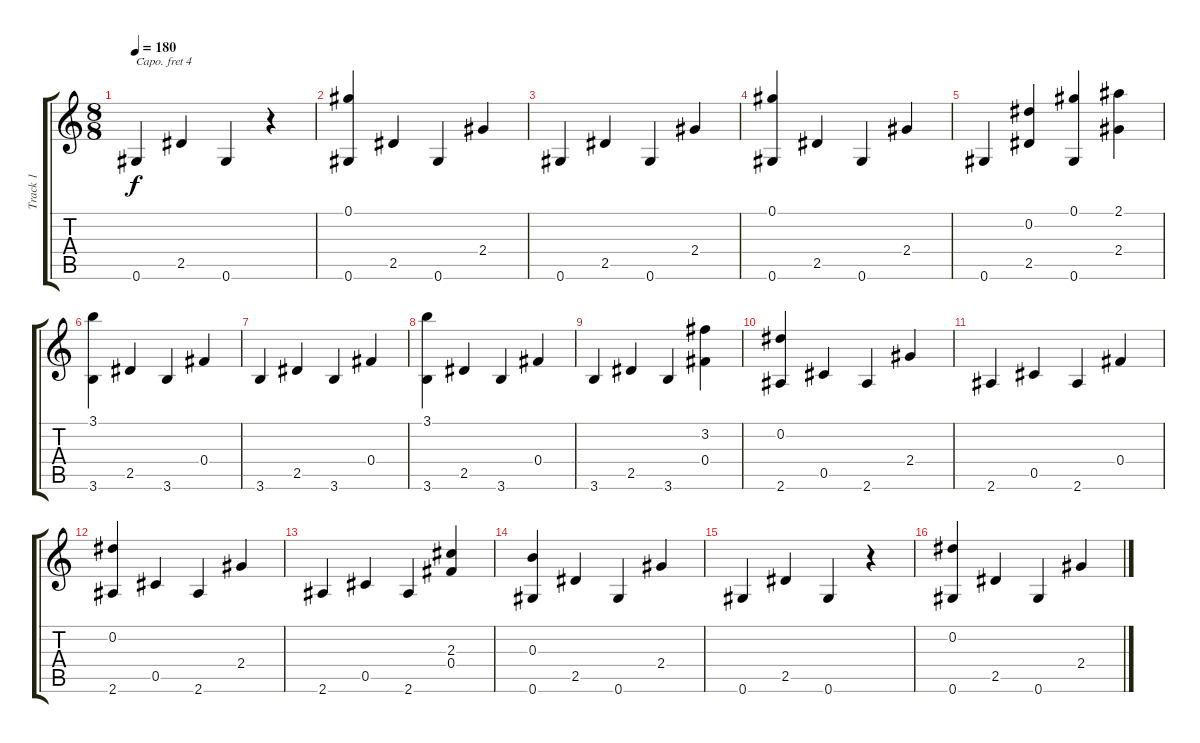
\track ("Track 1" "Track 1") {instrument acousticguitarnylon}
\staff {score tabs}
\capo 4
\tuning (E4 B3 G3 D3 A2 E2) {hide}
\ts (8 8)
\tempo 180
\clef g2
\ks c
0.6.4{dy f} 2.5.4 0.6.4 r.4 |
(0.1 0.6).4 2.5.4 0.6.4 2.4.4 |
0.6.4 2.5.4 0.6.4 2.4.4 |
(0.1 0.6).4 2.5.4 0.6.4 2.4.4 |
0.6.4 (0.2 2.5).4 (0.1 0.6).4 (2.1 2.4).4 |
(3.1 3.6).4 2.5.4 3.6.4 0.4.4 |
3.6.4 2.5.4 3.6.4 0.4.4 |
(3.1 3.6).4 2.5.4 3.6.4 0.4.4 |
3.6.4 2.5.4 3.6.4 (3.2 0.4).4 |
(0.2 2.6).4 0.5.4 2.6.4 2.4.4 |
2.6.4 0.5.4 2.6.4 0.4.4 |
(0.2 2.6).4 0.5.4 2.6.4 2.4.4 |
2.6.4 0.5.4 2.6.4 (2.3 0.4).4 |
(0.3 0.6).4 2.5.4 0.6.4 2.4.4 |
0.6.4 2.5.4 0.6.4 r.4 |
(0.2 0.6).4 2.5.4 0.6.4 2.4.4
